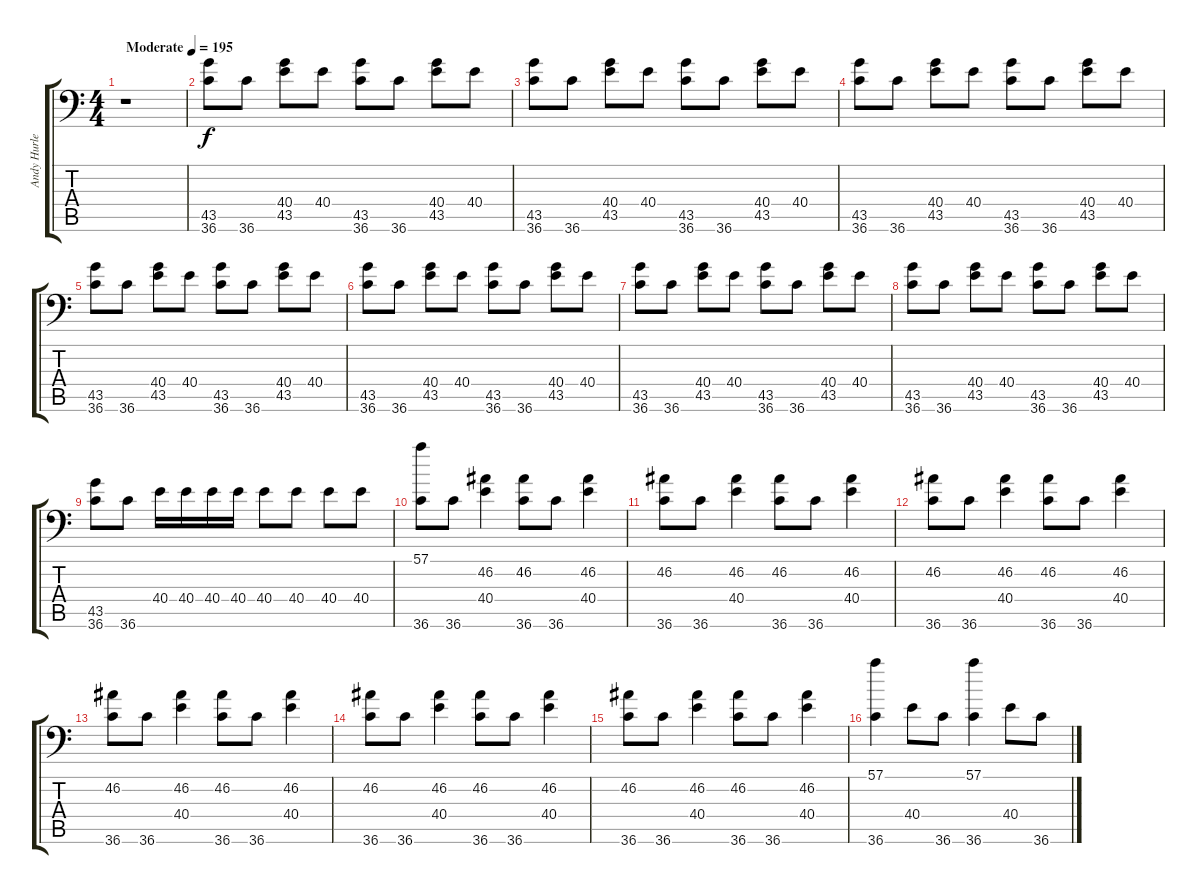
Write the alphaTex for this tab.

\track ("Andy Hurley - Drums" "Andy Hurle") {instrument acousticgrandpiano}
\staff {score tabs}
\tuning (C-1 C-1 C-1 C-1 C-1 C-1) {hide}
\ts (4 4)
\tempo (195 "Moderate")
\clef f4
\ks c
r.1{dy f instrument acousticgrandpiano} |
(43.5 36.6).8 36.6.8 (40.4 43.5).8 40.4.8 (43.5 36.6).8 36.6.8 (40.4 43.5).8 40.4.8 |
(43.5 36.6).8 36.6.8 (40.4 43.5).8 40.4.8 (43.5 36.6).8 36.6.8 (40.4 43.5).8 40.4.8 |
(43.5 36.6).8 36.6.8 (40.4 43.5).8 40.4.8 (43.5 36.6).8 36.6.8 (40.4 43.5).8 40.4.8 |
(43.5 36.6).8 36.6.8 (40.4 43.5).8 40.4.8 (43.5 36.6).8 36.6.8 (40.4 43.5).8 40.4.8 |
(43.5 36.6).8 36.6.8 (40.4 43.5).8 40.4.8 (43.5 36.6).8 36.6.8 (40.4 43.5).8 40.4.8 |
(43.5 36.6).8 36.6.8 (40.4 43.5).8 40.4.8 (43.5 36.6).8 36.6.8 (40.4 43.5).8 40.4.8 |
(43.5 36.6).8 36.6.8 (40.4 43.5).8 40.4.8 (43.5 36.6).8 36.6.8 (40.4 43.5).8 40.4.8 |
(43.5 36.6).8 36.6.8 40.4.16 40.4.16 40.4.16 40.4.16 40.4.8 40.4.8 40.4.8 40.4.8 |
(57.1 36.6).8 36.6.8 (46.2 40.4).4 (46.2 36.6).8 36.6.8 (46.2 40.4).4 |
(46.2 36.6).8 36.6.8 (46.2 40.4).4 (46.2 36.6).8 36.6.8 (46.2 40.4).4 |
(46.2 36.6).8 36.6.8 (46.2 40.4).4 (46.2 36.6).8 36.6.8 (46.2 40.4).4 |
(46.2 36.6).8 36.6.8 (46.2 40.4).4 (46.2 36.6).8 36.6.8 (46.2 40.4).4 |
(46.2 36.6).8 36.6.8 (46.2 40.4).4 (46.2 36.6).8 36.6.8 (46.2 40.4).4 |
(46.2 36.6).8 36.6.8 (46.2 40.4).4 (46.2 36.6).8 36.6.8 (46.2 40.4).4 |
(57.1 36.6).4 40.4.8 36.6.8 (57.1 36.6).4 40.4.8 36.6.8
